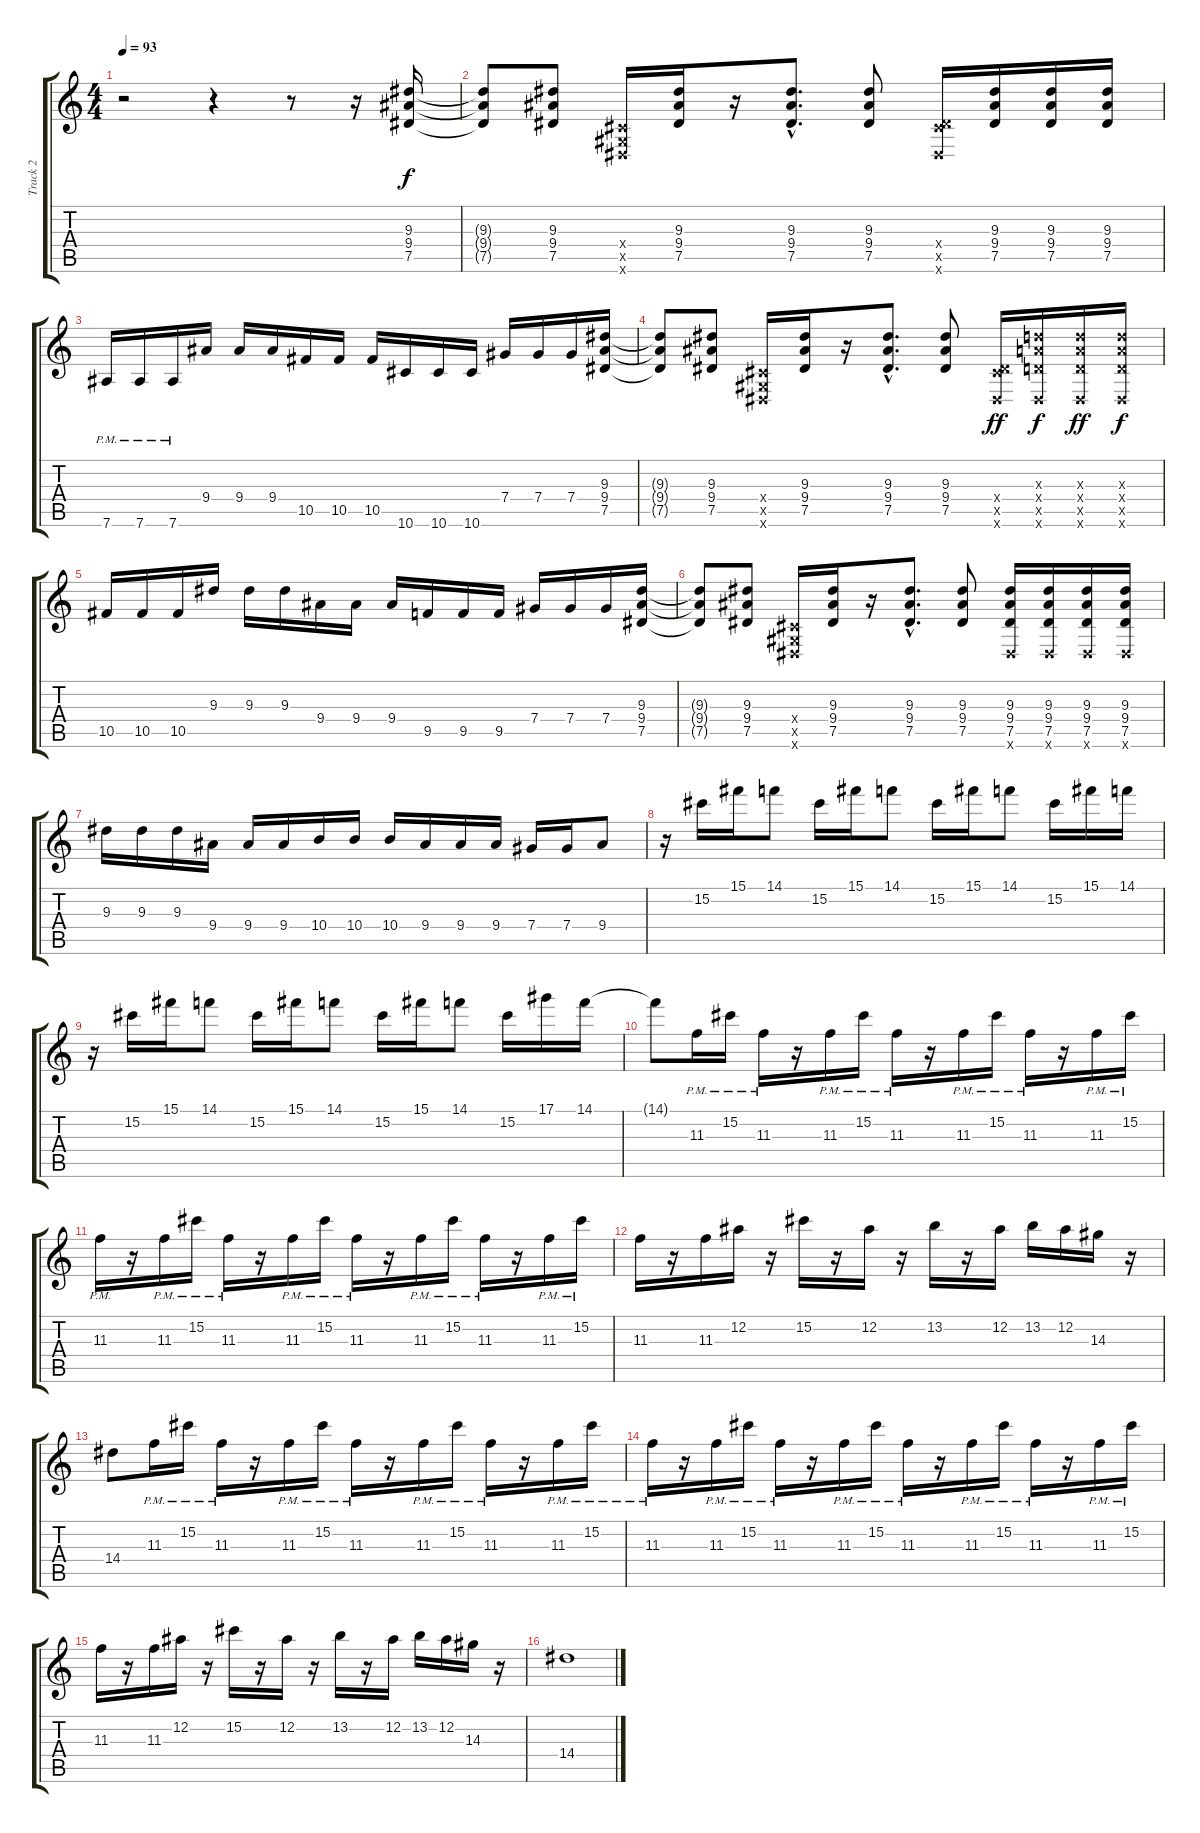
\track ("Track 2" "Track 2") {instrument overdrivenguitar}
\staff {score tabs}
\tuning (Eb4 Bb3 Gb3 Db3 Ab2 Eb2) {hide}
\ts (4 4)
\tempo 93
\clef g2
\ks c
r.2{dy f instrument overdrivenguitar} r.4 r.8 r.16 (9.3 9.4 7.5).16 |
(9.3{t} 9.4{t} 7.5{t}).8 (9.3 9.4 7.5).8 (0.4{x} 0.5{x} 0.6{x}).16 (9.3 9.4 7.5).16 r.16 (9.3{hac} 9.4{hac} 7.5{hac}).8{d} (9.3 9.4 7.5).8 (0.4{x} 7.5{x} 0.6{x}).16 (9.3 9.4 7.5).16 (9.3 9.4 7.5).16 (9.3 9.4 7.5).16 |
7.6{pm}.16 7.6{pm}.16 7.6{pm}.16 9.4.16 9.4.16 9.4.16 10.5.16 10.5.16 10.5.16 10.6.16 10.6.16 10.6.16 7.4.16 7.4.16 7.4.16 (9.3 9.4 7.5).16 |
(9.3{t} 9.4{t} 7.5{t}).8 (9.3 9.4 7.5).8 (0.4{x} 0.5{x} 0.6{x}).16 (9.3 9.4 7.5).16 r.16 (9.3{hac} 9.4{hac} 7.5{hac}).8{d} (9.3 9.4 7.5).8 (0.4{x} 7.5{x} 0.6{x}).16{dy ff} (8.3{x} 8.4{x} 6.5{x} 0.6{x}).16{dy f} (8.3{x} 8.4{x} 6.5{x} 0.6{x}).16{dy ff} (8.3{x} 8.4{x} 6.5{x} 0.6{x}).16{dy f} |
10.5.16 10.5.16 10.5.16 9.3.16 9.3.16 9.3.16 9.4.16 9.4.16 9.4.16 9.5.16 9.5.16 9.5.16 7.4.16 7.4.16 7.4.16 (9.3 9.4 7.5).16 |
(9.3{t} 9.4{t} 7.5{t}).8 (9.3 9.4 7.5).8 (0.4{x} 0.5{x} 0.6{x}).16 (9.3 9.4 7.5).16 r.16 (9.3{hac} 9.4{hac} 7.5{hac}).8{d} (9.3 9.4 7.5).8 (9.3 9.4 7.5 0.6{x}).16 (9.3 9.4 7.5 0.6{x}).16 (9.3 9.4 7.5 0.6{x}).16 (9.3 9.4 7.5 0.6{x}).16 |
9.3.16 9.3.16 9.3.16 9.4.16 9.4.16 9.4.16 10.4.16 10.4.16 10.4.16 9.4.16 9.4.16 9.4.16 7.4.16 7.4.16 9.4.8 |
r.16 15.2.16 15.1.16 14.1.8 15.2.16 15.1.16 14.1.8 15.2.16 15.1.16 14.1.8 15.2.16 15.1.16 14.1.16 |
r.16 15.2.16 15.1.16 14.1.8 15.2.16 15.1.16 14.1.8 15.2.16 15.1.16 14.1.8 15.2.16 17.1.16 14.1.16 |
14.1{t}.8 11.3{pm}.16 15.2{pm}.16 11.3{pm}.16 r.16 11.3{pm}.16 15.2{pm}.16 11.3{pm}.16 r.16 11.3{pm}.16 15.2{pm}.16 11.3{pm}.16 r.16 11.3{pm}.16 15.2{pm}.16 |
11.3{pm}.16 r.16 11.3{pm}.16 15.2{pm}.16 11.3{pm}.16 r.16 11.3{pm}.16 15.2{pm}.16 11.3{pm}.16 r.16 11.3{pm}.16 15.2{pm}.16 11.3{pm}.16 r.16 11.3{pm}.16 15.2{pm}.16 |
11.3.16 r.16 11.3.16 12.2.16 r.16 15.2.16 r.16 12.2.16 r.16 13.2.16 r.16 12.2.16 13.2.16 12.2.16 14.3.16 r.16 |
14.4.8 11.3{pm}.16 15.2{pm}.16 11.3{pm}.16 r.16 11.3{pm}.16 15.2{pm}.16 11.3{pm}.16 r.16 11.3{pm}.16 15.2{pm}.16 11.3{pm}.16 r.16 11.3{pm}.16 15.2{pm}.16 |
11.3{pm}.16 r.16 11.3{pm}.16 15.2{pm}.16 11.3{pm}.16 r.16 11.3{pm}.16 15.2{pm}.16 11.3{pm}.16 r.16 11.3{pm}.16 15.2{pm}.16 11.3{pm}.16 r.16 11.3{pm}.16 15.2{pm}.16 |
11.3.16 r.16 11.3.16 12.2.16 r.16 15.2.16 r.16 12.2.16 r.16 13.2.16 r.16 12.2.16 13.2.16 12.2.16 14.3.16 r.16 |
14.4.1
